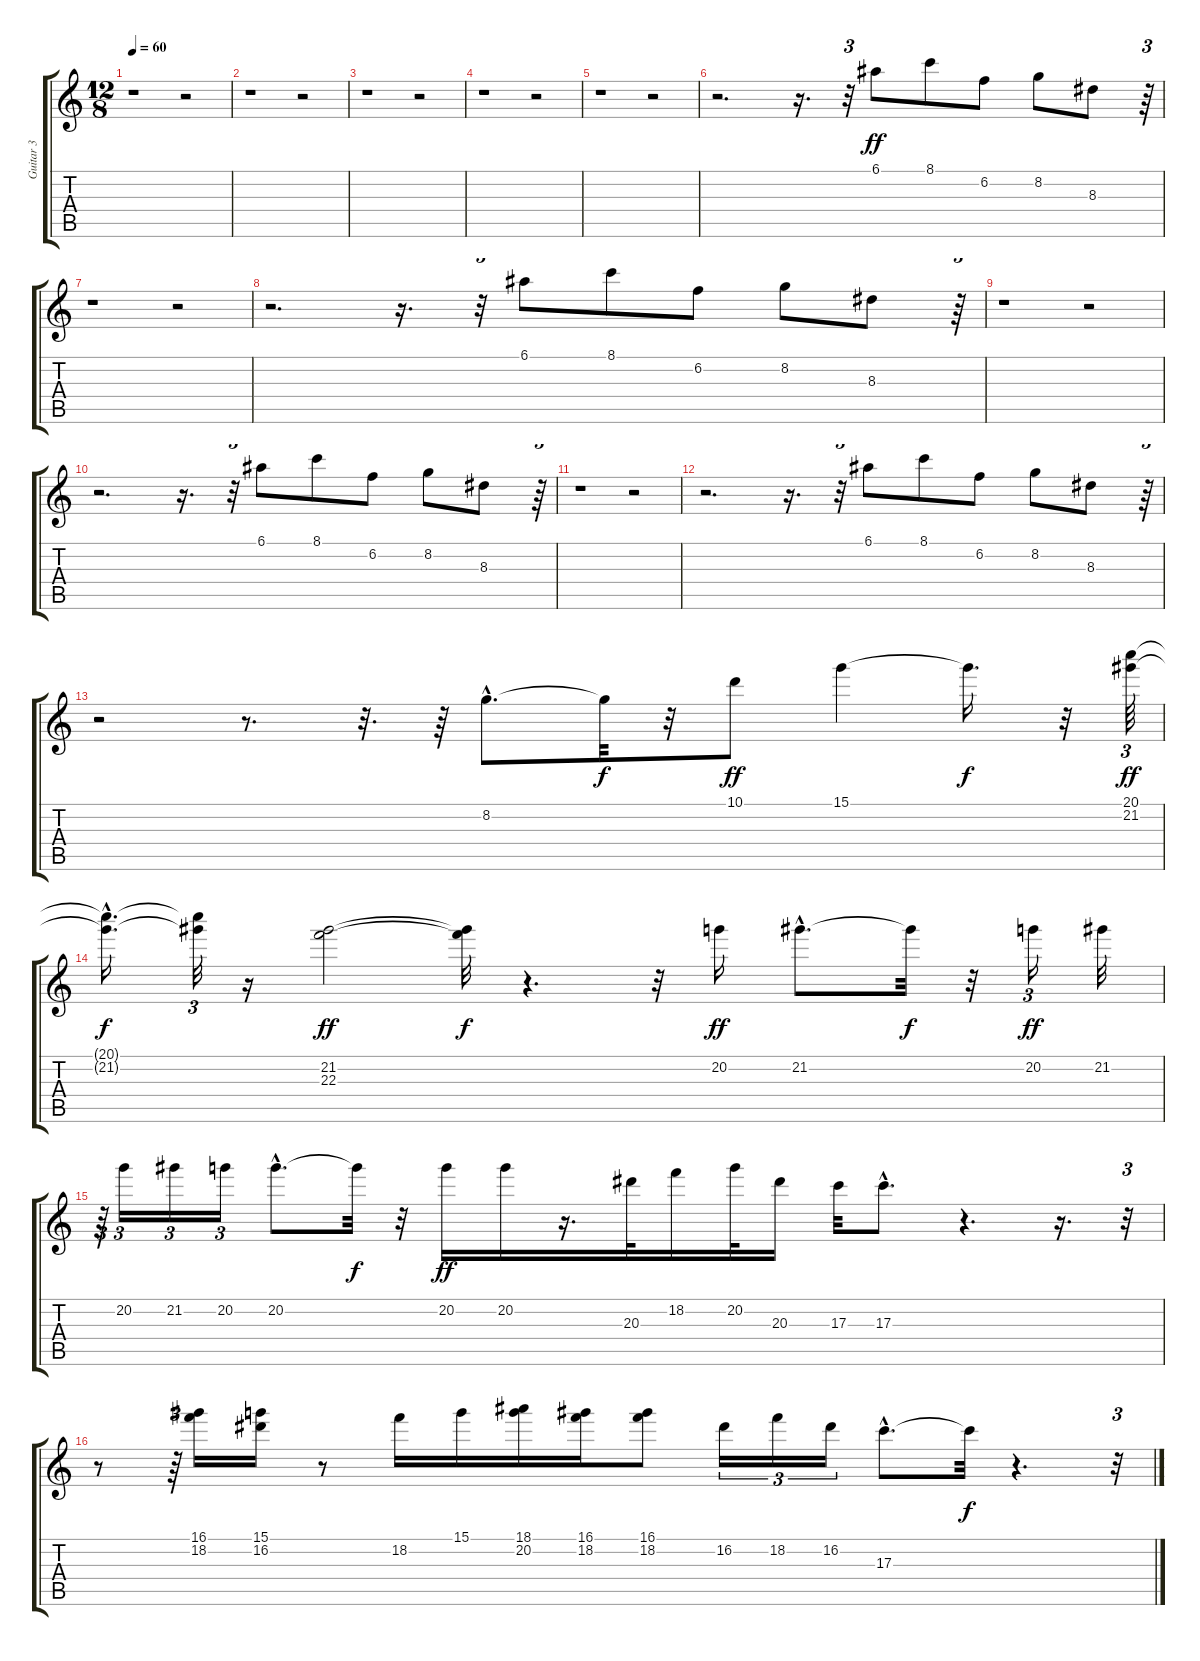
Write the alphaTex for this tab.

\track ("Guitar 3" "Guitar 3") {instrument distortionguitar}
\staff {score tabs}
\tuning (E4 B3 G3 D3 A2 E2) {hide}
\ts (12 8)
\tempo 60
\clef g2
\ks c
r.1{dy f} r.2 |
r.1 r.2 |
r.1 r.2 |
r.1 r.2 |
r.1 r.2 |
r.2{d} r.16{d} r.32{tu (3 2)} 6.1.8{dy ff} 8.1.8 6.2.8 8.2.8 8.3.8 r.64{tu (3 2)} |
r.1 r.2 |
r.2{d} r.16{d} r.32{tu (3 2)} 6.1.8 8.1.8 6.2.8 8.2.8 8.3.8 r.64{tu (3 2)} |
r.1 r.2 |
r.2{d} r.16{d} r.32{tu (3 2)} 6.1.8 8.1.8 6.2.8 8.2.8 8.3.8 r.64{tu (3 2)} |
r.1 r.2 |
r.2{d} r.16{d} r.32{tu (3 2)} 6.1.8 8.1.8 6.2.8 8.2.8 8.3.8 r.64{tu (3 2)} |
r.2 r.8{d} r.32{d} r.64 8.2{hac}.8{d} 8.2{t}.32{dy f} r.32 10.1.8{dy ff} 15.1.4 15.1{t}.16{d dy f} r.32 (20.1 21.2).64{tu (3 2) dy ff} |
(20.1{hac t} 21.2{hac t}).16{d dy f} (20.1{t} 21.2{t}).32{tu (3 2)} r.16 (21.2 22.3).2{dy ff} (21.2{t} 22.3{t}).32{dy f} r.4{d} r.32 20.2.16{dy ff} 21.2{hac}.8{d} 21.2{t}.32{dy f} r.32 20.2.16{tu (3 2) dy ff} 21.2.32 |
r.64{tu (3 2)} 20.2.16{tu (3 2)} 21.2.16{tu (3 2)} 20.2.16{tu (3 2)} 20.2{hac}.8{d} 20.2{t}.32{dy f} r.32 20.2.16{dy ff} 20.2.16 r.16{d} 20.3.32 18.2.16 20.2.32 20.3.16 17.3.32 17.3{hac}.8{d} r.4{d} r.16{d} r.32{tu (3 2)} |
r.8 r.64{tu (3 2)} (16.1 18.2).16 (15.1 16.2).16 r.8 18.2.16 15.1.16 (18.1 20.2).16 (16.1 18.2).16 (16.1 18.2).8 16.2.16{tu (3 2)} 18.2.16{tu (3 2)} 16.2.16{tu (3 2)} 17.3{hac}.8{d} 17.3{t}.32{dy f} r.4{d} r.32{tu (3 2)}
